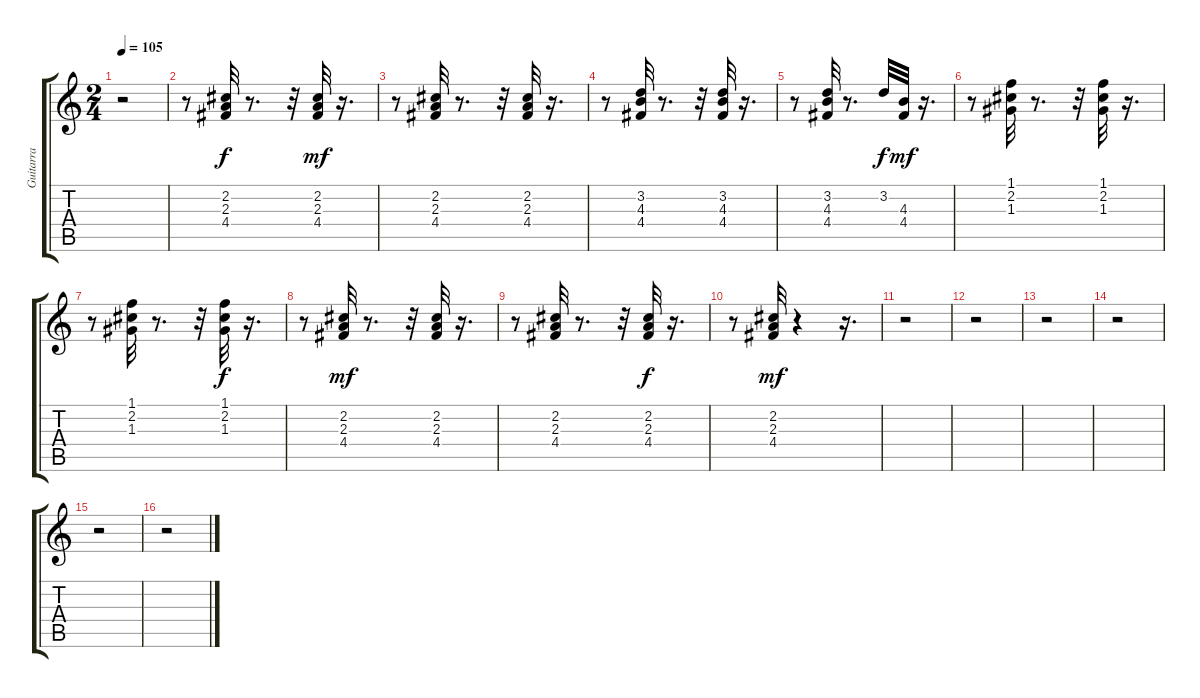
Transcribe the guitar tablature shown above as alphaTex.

\track ("Guitarra" "Guitarra") {instrument electricguitarclean}
\staff {score tabs}
\tuning (E4 B3 G3 D3 A2 E2) {hide}
\ts (2 4)
\tempo 105
\clef g2
\ks c
r.2{dy mf} |
r.8 (2.2 2.3 4.4).32{dy f} r.8{d} r.32 (2.2 2.3 4.4).32{dy mf} r.16{d} |
r.8 (2.2 2.3 4.4).32 r.8{d} r.32 (2.2 2.3 4.4).32 r.16{d} |
r.8 (3.2 4.3 4.4).32 r.8{d} r.32 (3.2 4.3 4.4).32 r.16{d} |
r.8 (3.2 4.3 4.4).32 r.8{d} 3.2.32{dy f} (4.3 4.4).32{dy mf} r.16{d} |
r.8 (1.1 2.2 1.3).32 r.8{d} r.32 (1.1 2.2 1.3).32 r.16{d} |
r.8 (1.1 2.2 1.3).32 r.8{d} r.32 (1.1 2.2 1.3).32{dy f} r.16{d} |
r.8 (2.2 2.3 4.4).32{dy mf} r.8{d} r.32 (2.2 2.3 4.4).32 r.16{d} |
r.8 (2.2 2.3 4.4).32 r.8{d} r.32 (2.2 2.3 4.4).32{dy f} r.16{d} |
r.8 (2.2 2.3 4.4).32{dy mf} r.4 r.16{d} |
r.2 |
r.2 |
r.2 |
r.2 |
r.2 |
r.2
